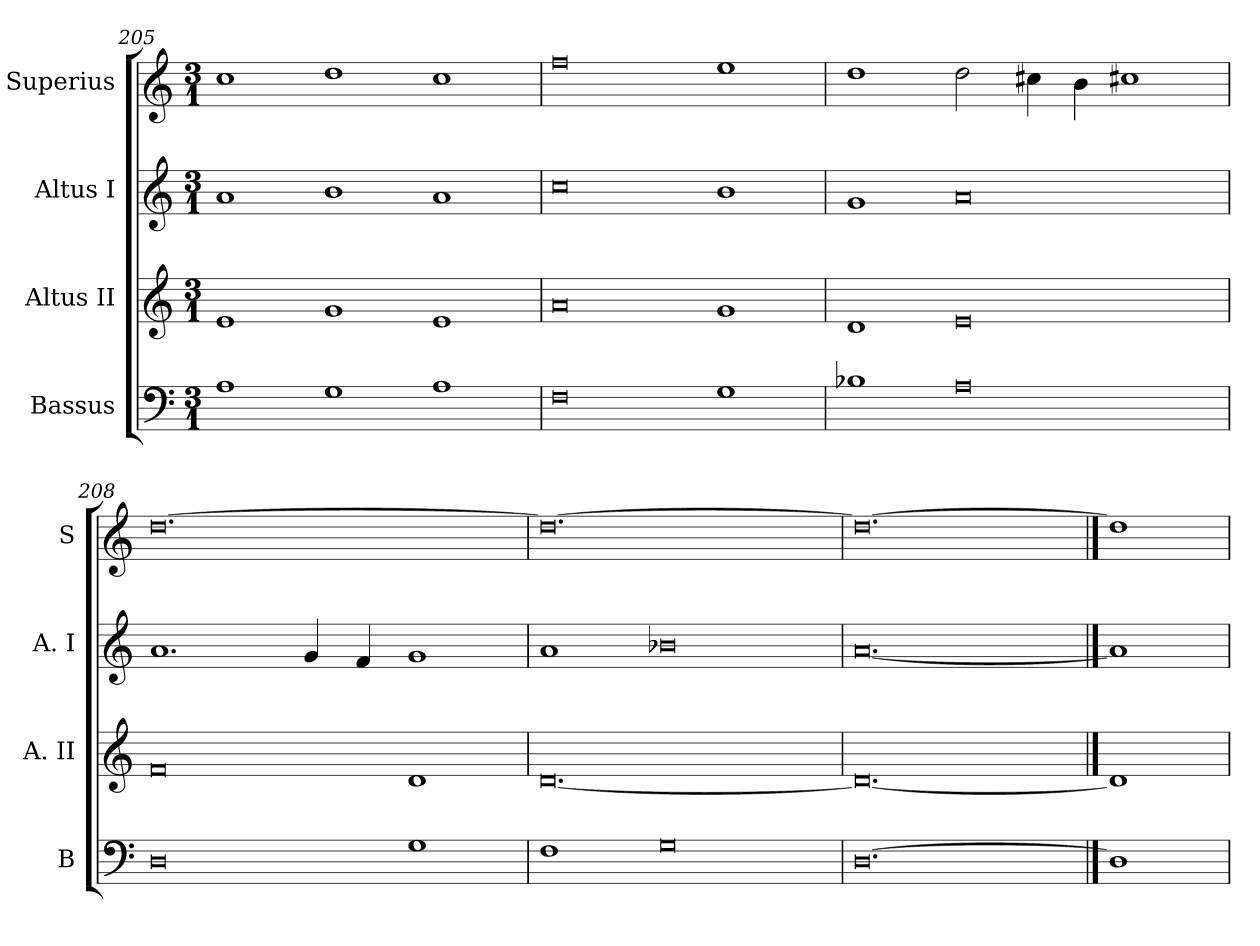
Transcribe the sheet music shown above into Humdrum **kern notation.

**kern	**kern	**kern	**kern
*part4	*part3	*part2	*part1
*staff4	*staff3	*staff2	*staff1
*I"Bassus	*I"Altus II	*I"Altus I	*I"Superius
*I'B	*I'A. II	*I'A. I	*I'S
*clefF4	*clefG2	*clefG2	*clefG2
*k[]	*k[]	*k[]	*k[]
*C:	*C:	*C:	*C:
*M3/1	*M3/1	*M3/1	*M3/1
=205	=205	=205	=205
1A	1e	1a	1cc
1G	1g	1b	1dd
1A	1e	1a	1cc
=206	=206	=206	=206
0F	0a	0cc	0ff
1G	1g	1b	1ee
=207	=207	=207	=207
1B-X	1d	1g	1dd
0A	0e	0a	2dd
.	.	.	4cc#X
.	.	.	4b
.	.	.	1cc#X
=208	=208	=208	=208
0D	0f	1.a	[0.dd
.	.	4g	.
.	.	4f	.
1G	1d	1g	.
=209	=209	=209	=209
1F	[0.d	1a	0.dd_
0G	.	0b-X	.
=210	=210	=210	=210
[0.D	0.d_	[0.a	0.dd_
==211	==211	==211	==211
1D]	1d]	1a]	1dd]
=	=	=	=
*-	*-	*-	*-
